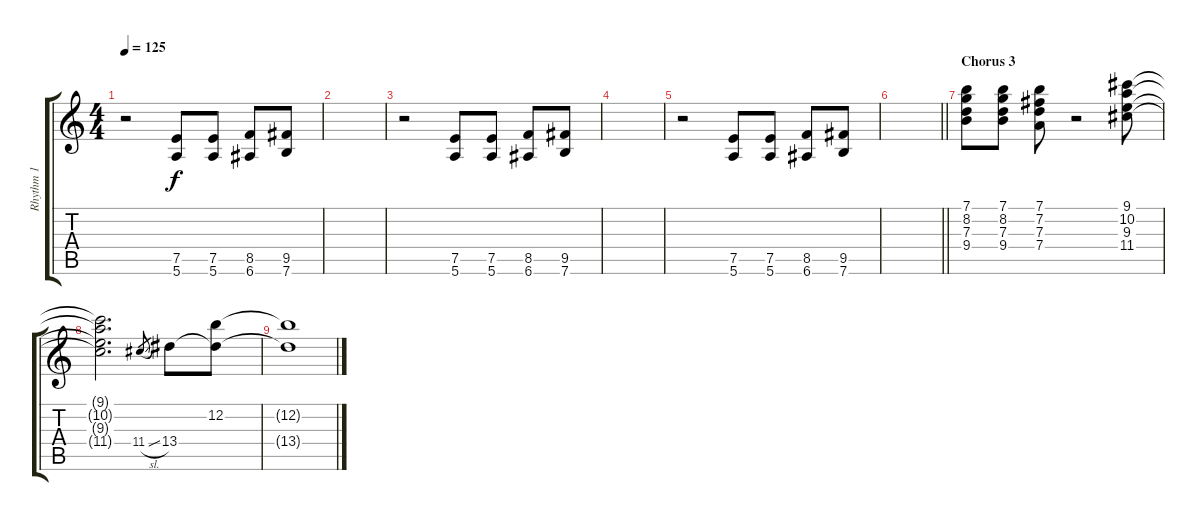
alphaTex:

\track ("Rhythm 1" "Rhythm 1") {instrument electricguitarclean}
\staff {score tabs}
\tuning (E4 B3 G3 D3 A2 E2) {hide}
\ts (4 4)
\tempo 125
\clef g2
\ks c
r.2{dy f} (7.5 5.6).8 (7.5 5.6).8 (8.5 6.6).8 (9.5 7.6).8 |
|
r.2 (7.5 5.6).8 (7.5 5.6).8 (8.5 6.6).8 (9.5 7.6).8 |
|
r.2 (7.5 5.6).8 (7.5 5.6).8 (8.5 6.6).8 (9.5 7.6).8 |
\barLineRight lightlight
|
\section ("" "Chorus 3")
(7.1 8.2 7.3 9.4).8 (7.1 8.2 7.3 9.4).8 (7.1 7.2 7.3 7.4).8 r.2 (9.1 10.2 9.3 11.4).8 |
(9.1{t} 10.2{t} 9.3{t} 11.4{t}).2{d} 11.4{sl}.8{gr} 13.4.8 (12.2 13.4{t}).8 |
(12.2{t} 13.4{t}).1
